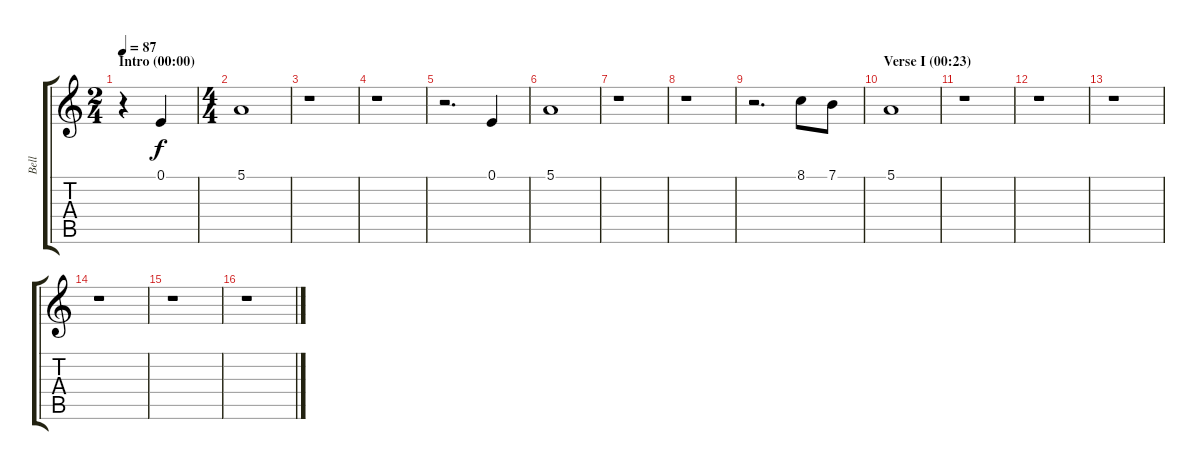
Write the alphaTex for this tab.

\track ("Bell" "Bell") {instrument tubularbells}
\staff {score tabs}
\tuning (E4 B3 G3 D3 A2 E2) {hide}
\ts (2 4)
\section ("" "Intro (00:00)")
\tempo 87
\clef g2
\ks c
r.4{dy f instrument tubularbells} 0.1.4 |
\ts (4 4)
5.1.1 |
r.1 |
r.1 |
r.2{d} 0.1.4 |
5.1.1 |
r.1 |
r.1 |
r.2{d} 8.1.8 7.1.8 |
\section ("" "Verse I (00:23)")
5.1.1 |
r.1 |
r.1 |
r.1 |
r.1 |
r.1 |
r.1
